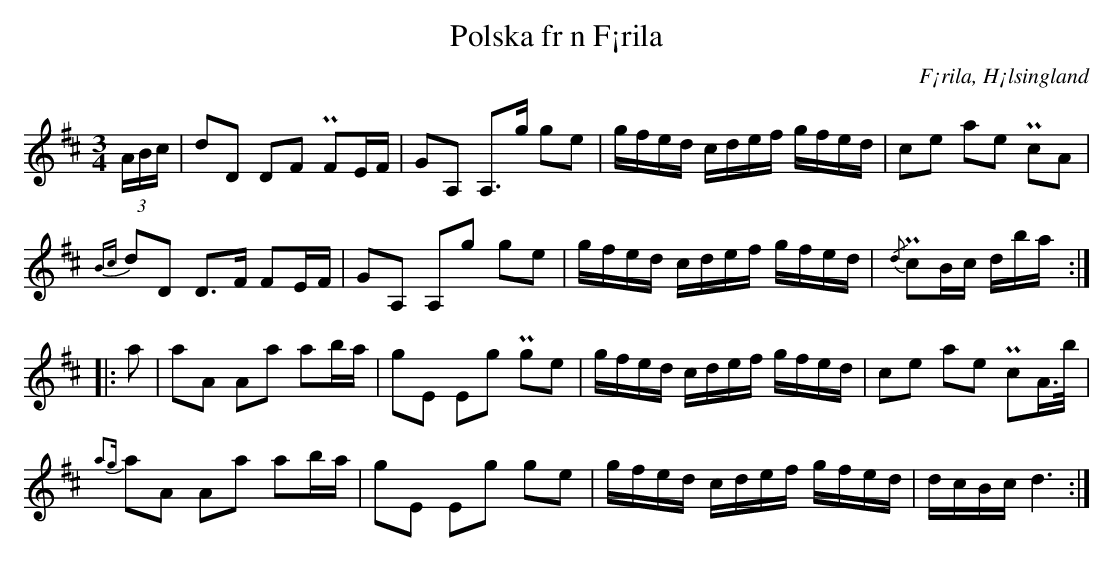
X:1
T:Polska fr n F¡rila
O:F¡rila, H¡lsingland
M:3/4
L:1/16
U:t=turn
K:D
(3ABc | d2D2 D2F2 PF2EF | G2A,2 A,2>g2 g2e2 | gfed cdef gfed | c2e2 a2e2 Pc2A2 |
{Bc}d2D2 D2>F2 F2EF | G2A,2 A,2g2 g2e2 | gfed cdef gfed | {/d}Pc2Bc dba ::
a2 | a2A2 A2a2 a2ba | g2E2 E2g2 Pg2e2 | gfed cdef gfed | c2e2 a2e2 Pc2A3/2b1/2 |
{a2g}a2A2 A2a2 a2ba | g2E2 E2g2 g2e2 | gfed cdef gfed | dcBc d6 :|
